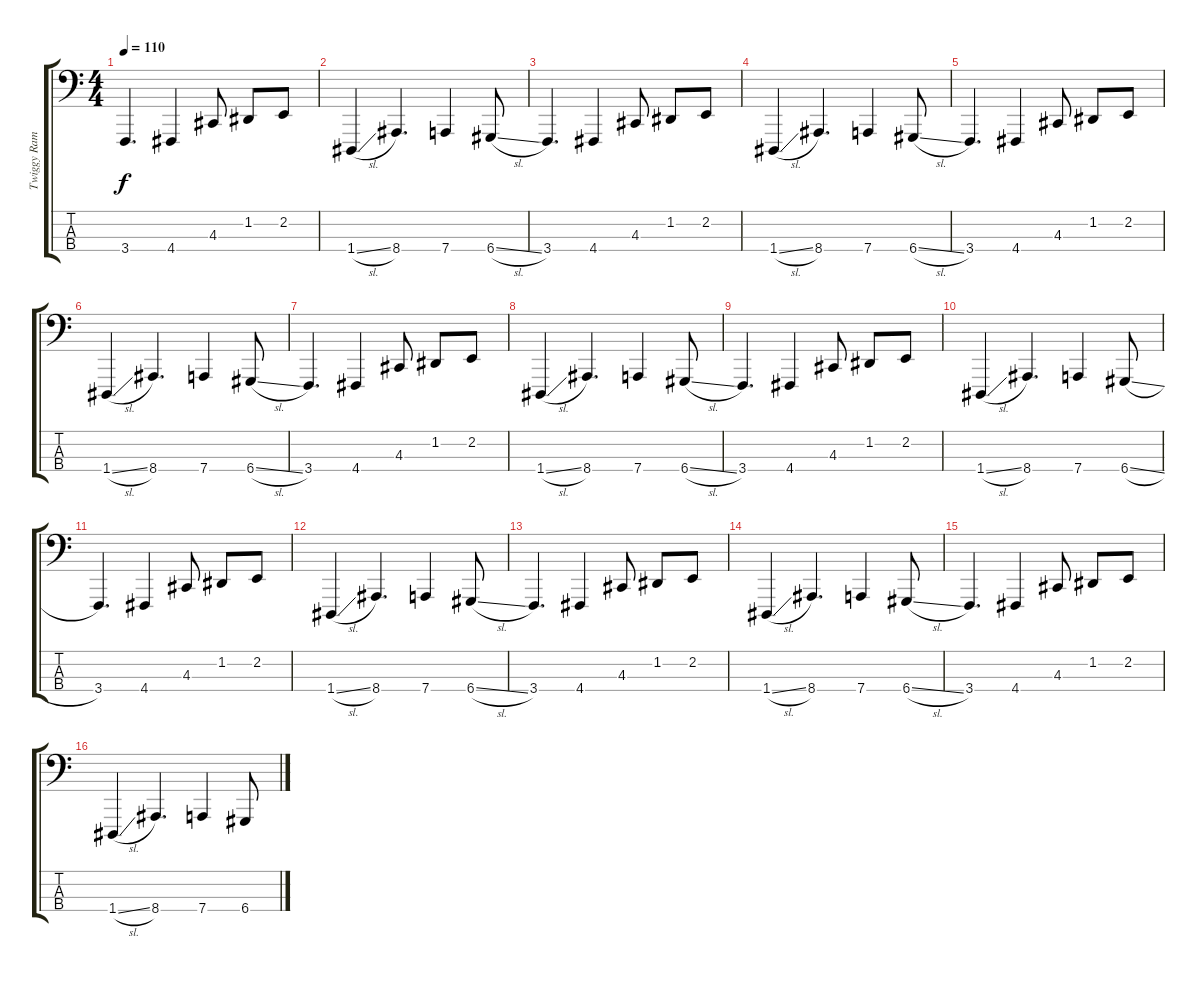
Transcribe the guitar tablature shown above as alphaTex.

\track ("Twiggy Ramirez" "Twiggy Ram") {instrument pad3polysynth}
\staff {score tabs}
\tuning (G2 D2 A1 D1) {hide}
\ts (4 4)
\tempo 110
\clef f4
\ks c
3.4.4{d dy f} 4.4.4 4.3.8 1.2.8 2.2.8 |
1.4{sl}.4 8.4.4{d} 7.4.4 6.4{sl}.8 |
3.4.4{d} 4.4.4 4.3.8 1.2.8 2.2.8 |
1.4{sl}.4 8.4.4{d} 7.4.4 6.4{sl}.8 |
3.4.4{d} 4.4.4 4.3.8 1.2.8 2.2.8 |
1.4{sl}.4 8.4.4{d} 7.4.4 6.4{sl}.8 |
3.4.4{d} 4.4.4 4.3.8 1.2.8 2.2.8 |
1.4{sl}.4 8.4.4{d} 7.4.4 6.4{sl}.8 |
3.4.4{d} 4.4.4 4.3.8 1.2.8 2.2.8 |
1.4{sl}.4 8.4.4{d} 7.4.4 6.4{sl}.8 |
3.4.4{d} 4.4.4 4.3.8 1.2.8 2.2.8 |
1.4{sl}.4 8.4.4{d} 7.4.4 6.4{sl}.8 |
3.4.4{d} 4.4.4 4.3.8 1.2.8 2.2.8 |
1.4{sl}.4 8.4.4{d} 7.4.4 6.4{sl}.8 |
3.4.4{d} 4.4.4 4.3.8 1.2.8 2.2.8 |
1.4{sl}.4 8.4.4{d} 7.4.4 6.4{sl}.8
